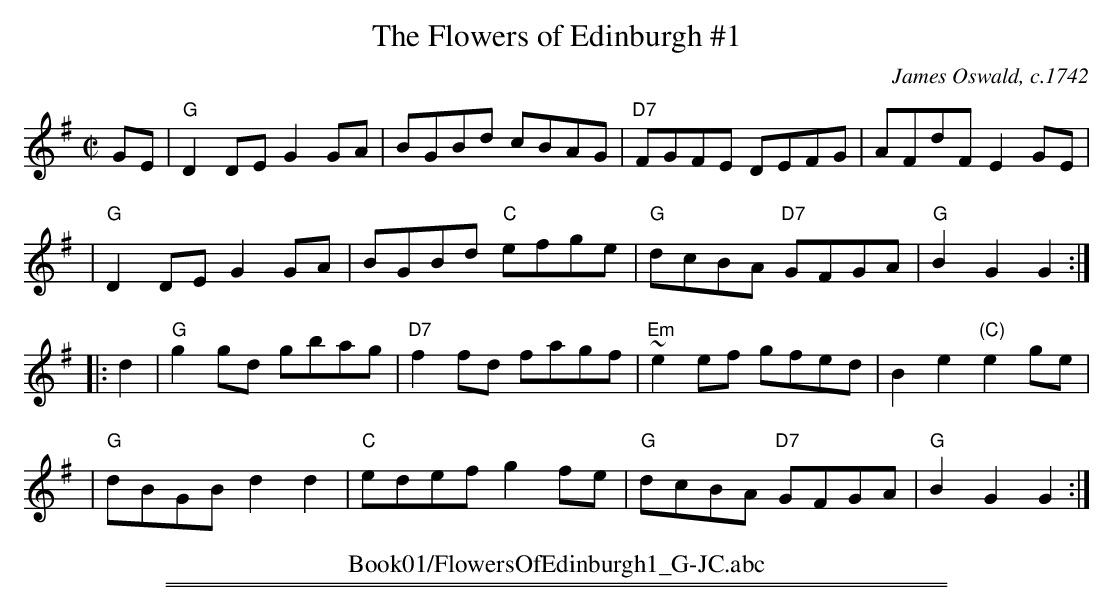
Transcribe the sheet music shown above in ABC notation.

X:1
T: The Flowers of Edinburgh #1
C: James Oswald, c.1742
M: C|
L: 1/8
K: G
   GE \
| "G"D2DE G2GA | BGBd cBAG | "D7"FGFE DEFG | AFdF E2GE |
| "G"D2DE G2GA | BGBd "C"efge | "G"dcBA "D7"GFGA | "G"B2G2 G2 :|
|: d2 \
| "G"g2gd gbag | "D7"f2fd fagf | "Em"~e2ef gfed | B2e2 "(C)"e2ge |
| "G"dBGB d2d2 | "C"edef g2fe | "G"dcBA "D7"GFGA | "G"B2G2 G2 :|
